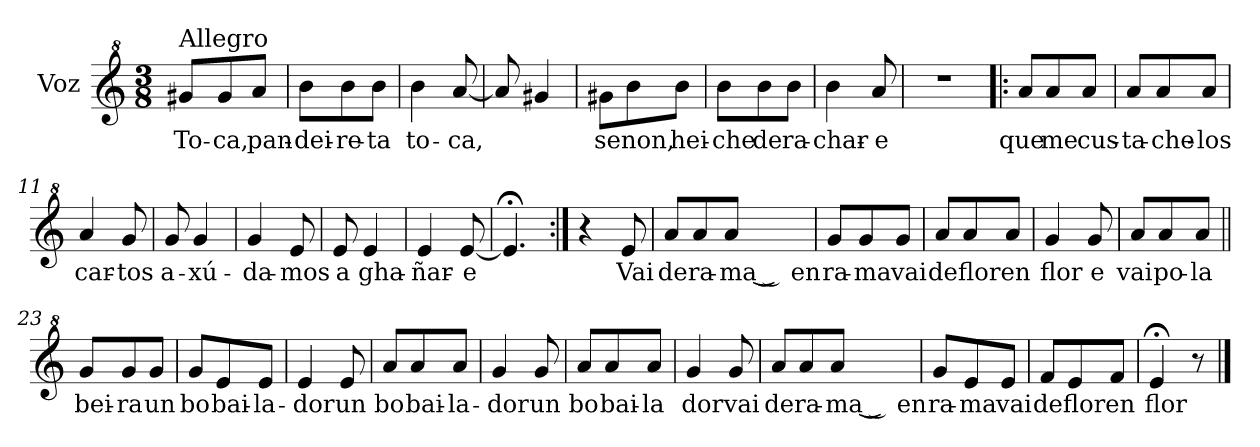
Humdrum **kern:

**kern	**text
*part1	*part1
*staff1	*staff1
*I"Voz	*
*clefG^2	*
*k[]	*
*C:	*
*M3/8	*
=1	=1
!LO:TX:a:t=Allegro	!
8gg#X/L	To-
8gg#/	-ca,
8aa/J	pan-
=2	=2
8bb\L	-dei-
8bb\	-re-
8bb\J	-ta
=3	=3
4bb\	to-
[8aa/	-ca,
=4	=4
8aa/]	.
4gg#X/	.
=5	=5
8gg#X\L	se
8bb\	non,
8bb\J	hei-
=6	=6
8bb\L	-che
8bb\	de
8bb\J	ra-
=7	=7
4bb\	-char-
8aa/	-e
=8	=8
4.r	.
!!LO:LB:g=z
=9!|:	=9!|:
8aa/L	que
8aa/	me
8aa/J	cus-
=10	=10
8aa/L	-ta-
8aa/	-che-
8aa/J	-los
=11	=11
4aa/	car-
8gg/	-tos
=12	=12
8gg/	a-
4gg/	-xú-
=13	=13
4gg/	-da-
8ee/	-mos
=14	=14
8ee/	a
4ee/	gha-
=15	=15
4ee/	-ñar-
[8ee/	-e
=16	=16
4.ee;</]	.
!!LO:LB:g=z
=17:|!	=17:|!
4r	.
8ee/	Vai
=18	=18
8aa/L	de
8aa/	ra-
8aa/J	-ma ͜ en
=19	=19
8gg/L	ra-
8gg/	-ma
8gg/J	vai
=20	=20
8aa/L	de
8aa/	flor
8aa/J	en
=21	=21
4gg/	flor
8gg/	e
=22	=22
8aa/L	vai
8aa/	po-
8aa/J	-la
=23||	=23||
8gg/L	bei-
8gg/	-ra
8gg/J	un
!!LO:LB:g=z
=24	=24
8gg/L	bo
8ee/	bai-
8ee/J	-la-
=25	=25
4ee/	-dor
8ee/	un
=26	=26
8aa/L	bo
8aa/	bai-
8aa/J	-la-
=27	=27
4gg/	-dor
8gg/	un
=28	=28
8aa/L	bo
8aa/	bai-
8aa/J	-la
=29	=29
4gg/	dor
8gg/	vai
=30	=30
8aa/L	de
8aa/	ra-
8aa/J	-ma ͜ en
!!LO:LB:g=z
=31	=31
8gg/L	ra-
8ee/	-ma
8ee/J	vai
=32	=32
8ff/L	de
8ee/	flor
8ff/J	en
=33	=33
4ee;</	flor
8r	.
==	==
*-	*-
